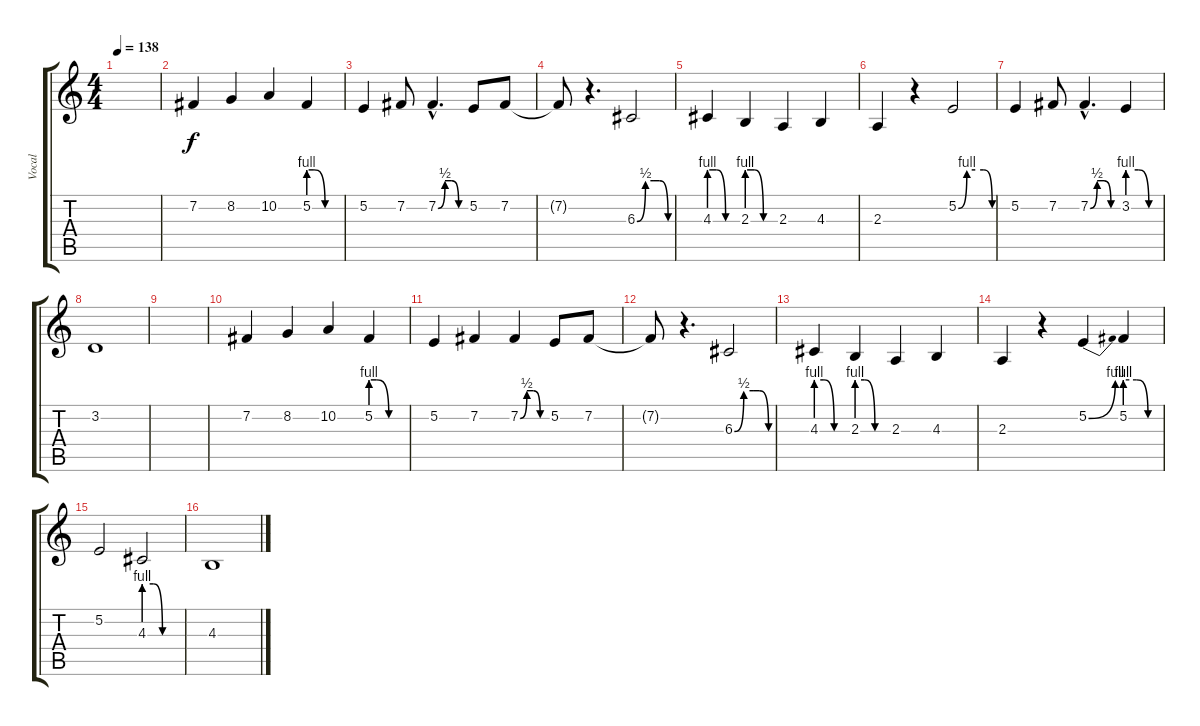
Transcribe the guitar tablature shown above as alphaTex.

\track ("Vocal" "Vocal") {instrument lead5charang}
\staff {score tabs}
\tuning (E4 B3 G3 D3 A2 E2) {hide}
\ts (4 4)
\tempo 138
\clef g2
\ks c
|
\section ("" "")
7.2.4 8.2.4 10.2.4 5.2{be (custom 0 4 10 4 31 0 40 0 60 0)}.4 |
5.2.4 7.2.8 7.2{be (custom 0 0 15 2 30 2 45 0 60 0) hac}.4{d} 5.2.8 7.2.8 |
7.2{t}.8 r.4{d} 6.3{be (custom 0 0 15 2 30 2 40 2 55 0 60 0)}.2 |
4.3{be (custom 0 4 15 4 35 0 60 0)}.4 2.3{be (custom 0 4 15 4 35 0 40 0 60 0)}.4 2.3.4 4.3.4 |
2.3.4 r.4 5.2{be (custom 0 0 15 4 30 4 45 4 60 0)}.2 |
5.2.4 7.2.8 7.2{be (custom 0 0 15 2 30 2 45 0 60 0) hac}.4{d} 3.2{be (custom 0 4 20 4 40 0 60 0)}.4 |
3.2.1 |
|
\section ("" "")
7.2.4 8.2.4 10.2.4 5.2{be (custom 0 4 10 4 31 0 40 0 60 0)}.4 |
5.2.4 7.2.4 7.2{be (custom 0 0 15 2 30 2 45 0 60 0)}.4 5.2.8 7.2.8 |
7.2{t}.8 r.4{d} 6.3{be (custom 0 0 15 2 30 2 40 2 55 0 60 0)}.2 |
4.3{be (custom 0 4 15 4 35 0 60 0)}.4 2.3{be (custom 0 4 15 4 35 0 40 0 60 0)}.4 2.3.4 4.3.4 |
2.3.4 r.4 5.2{be (bend 0 0 60 4)}.4 5.2{be (custom 0 4 20 4 40 0 60 0)}.4 |
5.2.2 4.3{be (custom 0 4 15 4 30 0 60 0)}.2 |
4.3.1
